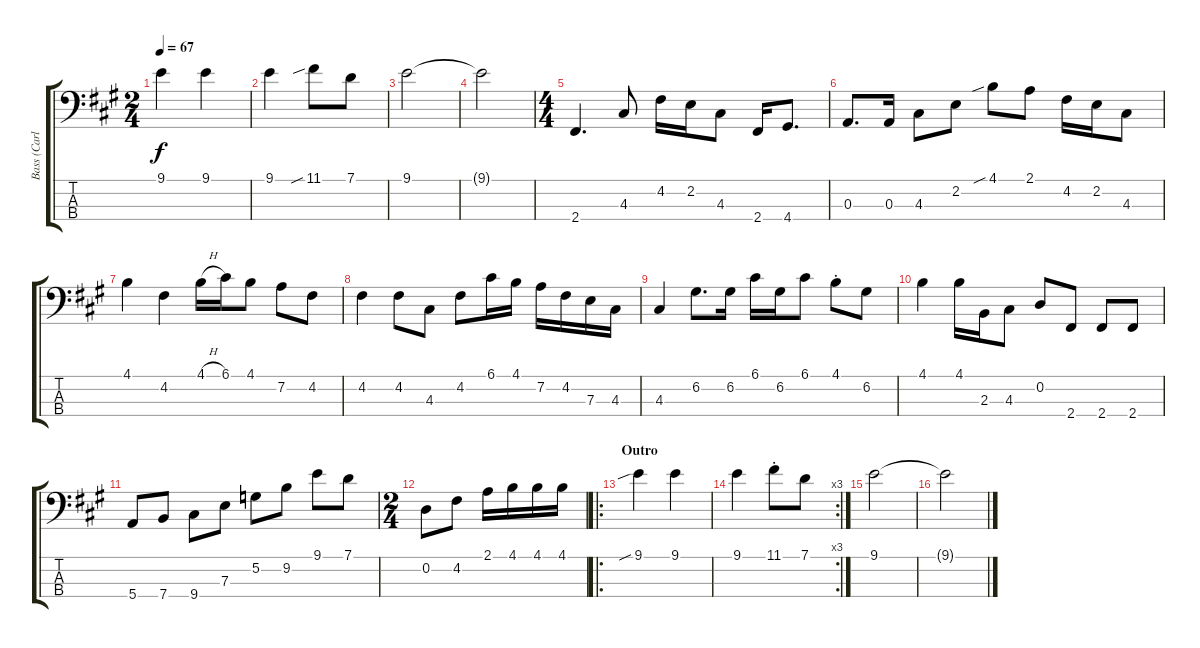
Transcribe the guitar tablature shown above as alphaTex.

\track ("Bass (Carl Radle)" "Bass (Carl") {instrument electricbassfinger}
\staff {score tabs}
\tuning (G2 D2 A1 E1) {hide}
\ts (2 4)
\tempo 67
\clef f4
\ks a
9.1.4{dy f} 9.1.4 |
9.1.4 11.1{sib}.8 7.1.8 |
9.1.2 |
9.1{t}.2 |
\ts (4 4)
2.4.4{d} 4.3.8 4.2.16 2.2.16 4.3.8 2.4.16 4.4.8{d} |
0.3.8{d} 0.3.16 4.3.8 2.2.8 4.1{sib}.8 2.1.8 4.2.16 2.2.16 4.3.8 |
4.1.4 4.2.4 4.1{h}.16 6.1.16 4.1.8 7.2.8 4.2.8 |
4.2.4 4.2.8 4.3.8 4.2.8 6.1.16 4.1.16 7.2.16 4.2.16 7.3.16 4.3.16 |
4.3.4 6.2.8{d} 6.2.16 6.1.16 6.2.16 6.1.8 4.1{st}.8 6.2.8 |
4.1.4 4.1.16 2.3.16 4.3.8 0.2.8 2.4.8 2.4.8 2.4.8 |
5.4.8 7.4.8 9.4.8 7.3.8 5.2.8 9.2.8 9.1.8 7.1.8 |
\ts (2 4)
0.2.8 4.2.8 2.1.16 4.1.16 4.1.16 4.1.16 |
\ro
\section ("" "Outro")
9.1{sib}.4 9.1.4 |
\rc 3
9.1.4 11.1{st}.8 7.1.8 |
9.1.2 |
9.1{t}.2
